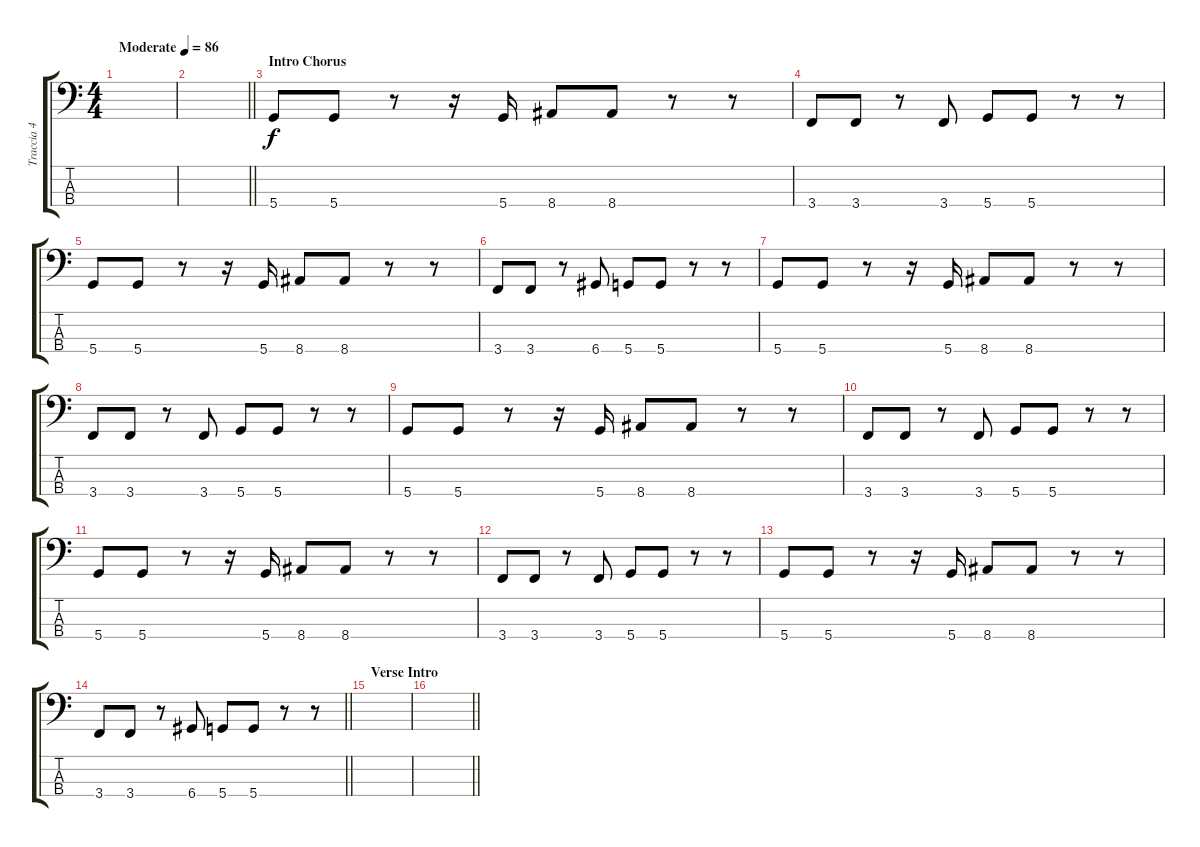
\track ("Traccia 4" "Traccia 4") {instrument electricbassfinger}
\staff {score tabs}
\tuning (G2 D2 A1 D1) {hide}
\ts (4 4)
\tempo (86 "Moderate")
\clef f4
\ks c
|
\barLineRight lightlight
|
\section ("" "Intro Chorus")
5.4.8 5.4.8 r.8 r.16 5.4.16 8.4.8 8.4.8 r.8 r.8 |
3.4.8 3.4.8 r.8 3.4.8 5.4.8 5.4.8 r.8 r.8 |
5.4.8 5.4.8 r.8 r.16 5.4.16 8.4.8 8.4.8 r.8 r.8 |
3.4.8 3.4.8 r.8 6.4.8 5.4.8 5.4.8 r.8 r.8 |
5.4.8 5.4.8 r.8 r.16 5.4.16 8.4.8 8.4.8 r.8 r.8 |
3.4.8 3.4.8 r.8 3.4.8 5.4.8 5.4.8 r.8 r.8 |
5.4.8 5.4.8 r.8 r.16 5.4.16 8.4.8 8.4.8 r.8 r.8 |
3.4.8 3.4.8 r.8 3.4.8 5.4.8 5.4.8 r.8 r.8 |
5.4.8 5.4.8 r.8 r.16 5.4.16 8.4.8 8.4.8 r.8 r.8 |
3.4.8 3.4.8 r.8 3.4.8 5.4.8 5.4.8 r.8 r.8 |
5.4.8 5.4.8 r.8 r.16 5.4.16 8.4.8 8.4.8 r.8 r.8 |
\barLineRight lightlight
3.4.8 3.4.8 r.8 6.4.8 5.4.8 5.4.8 r.8 r.8 |
\section ("" "Verse Intro")
|
\barLineRight lightlight
